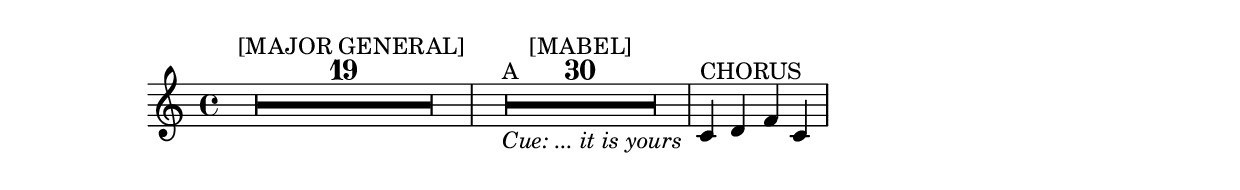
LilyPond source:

%% Do not edit this file; it is auto-generated from input/new
%% This file is in the public domain.
\version "2.11.62"

\header {
  lsrtags = "rhythms, text"
  texidoc = "Markups attached to a multi-measure rest will be
centered above or below it.  Long markups attached to multi-measure
rests do not cause the measure to expand.  To expand a multi-measure
rest to fit the markup, use a spacer rest with an attached markup
before the multi-measure rest.

Note that the spacer rest causes a bar line to be inserted.  Text attached
to a spacer rest in this way is left-aligned to the position where
the note would be placed in the measure, but if the measure length is
determined by the length of the text, the text will appear to be
centered."
  doctitle = "Multi-measure rest markup"
} % begin verbatim

\relative c' {
  \compressFullBarRests
  \textLengthOn
  s1*0^\markup { [MAJOR GENERAL] }
  R1*19
  s1*0_\markup { \italic { Cue: ... it is yours } }
  s1*0^\markup { A }
  R1*30^\markup { [MABEL] }
  \textLengthOff
  c4^\markup { CHORUS } d f c
}
